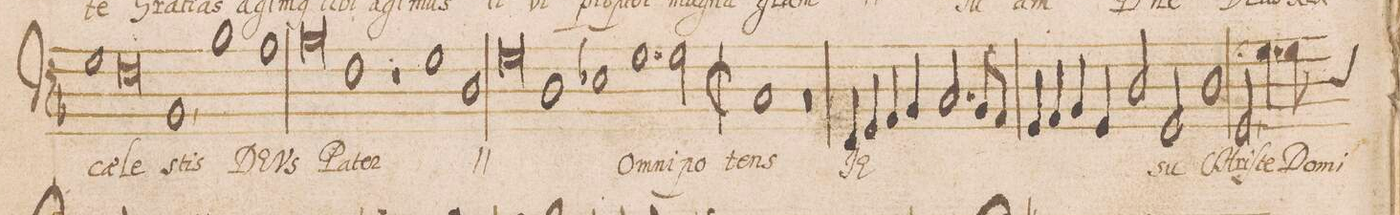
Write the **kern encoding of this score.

**kern	**text
*I"BASVS	*
*clefF4	*
*k[b-]	*
*met(C|)	*
*M3/1	*
=21-	=21-
1G	cae-
0F	-le-
=22-	=22-
1BB-,	-stis
1B-	DE-
1A	-VS
=23-	=23-
0B-	Pa-
1F	-ter
=24-	=24-
1r	.
*	*ij
1G	-DE-
1D	-VS
=25-	=25-
0G	Pa-
1D	-ter
*	*Xij
=26-	=26-
1E-X	O-
1.G	-mni-
2G\	-po-
=27-	=27-
*M2/1	*
*met(C|)	*
1C	-tens
0r	.
=28-	=28-
4FF/	JE-
4GG/	.
4AA/	.
4BB-/	.
=29-	=29-
2.C/	.
8BB-/L	.
8AA/J	.
4GG/	.
4AA/	.
4BB-/	.
4GG/	.
=30-	=30-
2D/	.
2GG/	-su
1D	CHri-
=31-	=31-
2GG,/	-ſte
4.G\	Do-
8G\	-mi-
*custos:D	*
*-	*-
